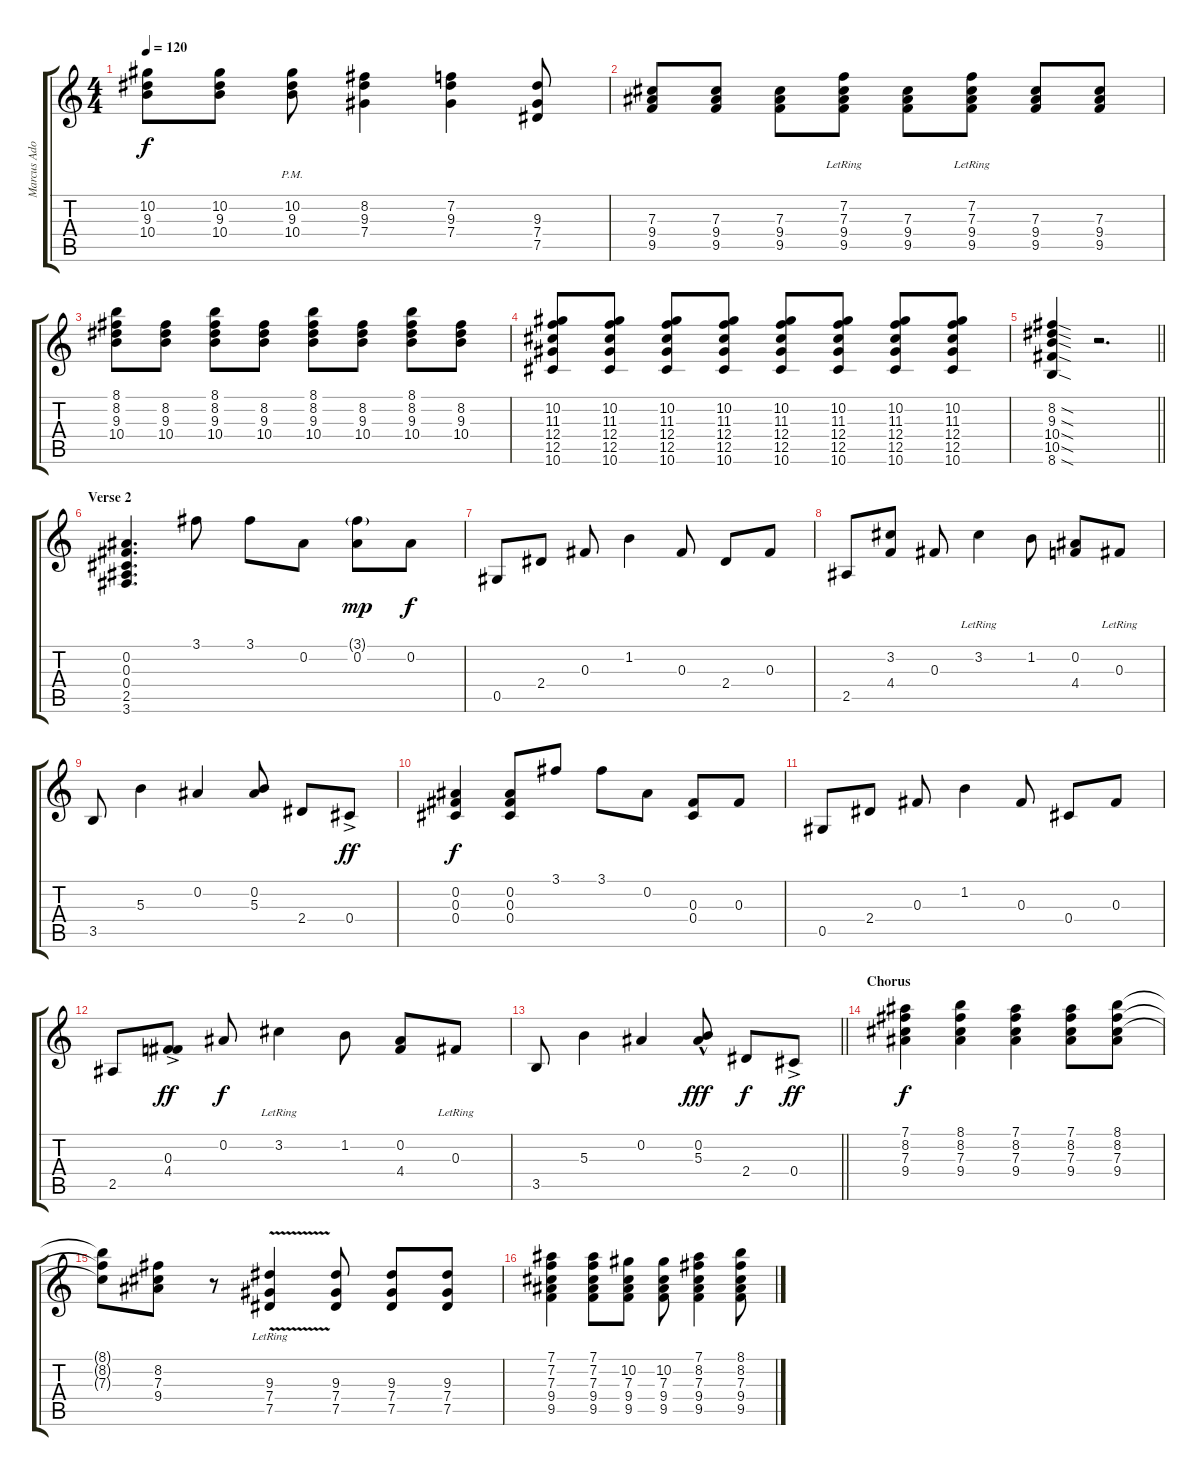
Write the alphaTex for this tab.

\track ("Marcus Adoro(Lead)" "Marcus Ado") {instrument electricguitarjazz}
\staff {score tabs}
\tuning (Eb4 Bb3 Gb3 Db3 Ab2 Eb2) {hide}
\ts (4 4)
\tempo 120
\clef g2
\ks c
(10.2 9.3 10.4).8{dy f} (10.2 9.3 10.4).8 (10.2{pm} 9.3{pm} 10.4{pm}).8 (8.2 9.3 7.4).4 (7.2 9.3 7.4).4 (9.3 7.4 7.5).8 |
(7.3 9.4 9.5).8 (7.3 9.4 9.5).8 (7.3 9.4 9.5).8 (7.2{lr} 7.3 9.4 9.5).8 (7.3 9.4 9.5).8 (7.2{lr} 7.3 9.4 9.5).8 (7.3 9.4 9.5).8 (7.3 9.4 9.5).8 |
(8.1 8.2 9.3 10.4).8 (8.2 9.3 10.4).8 (8.1 8.2 9.3 10.4).8 (8.2 9.3 10.4).8 (8.1 8.2 9.3 10.4).8 (8.2 9.3 10.4).8 (8.1 8.2 9.3 10.4).8 (8.2 9.3 10.4).8 |
(10.2 11.3 12.4 12.5 10.6).8 (10.2 11.3 12.4 12.5 10.6).8 (10.2 11.3 12.4 12.5 10.6).8 (10.2 11.3 12.4 12.5 10.6).8 (10.2 11.3 12.4 12.5 10.6).8 (10.2 11.3 12.4 12.5 10.6).8 (10.2 11.3 12.4 12.5 10.6).8 (10.2 11.3 12.4 12.5 10.6).8 |
\barLineRight lightlight
(8.2{sod} 9.3{sod} 10.4{sod} 10.5{sod} 8.6{sod}).4 r.2{d} |
\section ("" "Verse 2")
(0.2 0.3 0.4 2.5 3.6).4{d volume 13 instrument electricguitarclean} 3.1.8 3.1.8 0.2.8 (3.1{g} 0.2).8{dy mp} 0.2.8{dy f} |
0.5.8 2.4.8 0.3.8 1.2.4 0.3.8 2.4.8 0.3.8 |
2.5.8 (3.2 4.4).8 0.3.8 3.2{lr}.4 1.2.8 (0.2 4.4).8 0.3{lr}.8 |
3.5.8 5.3.4 0.2.4 (0.2 5.3).8 2.4.8 0.4{ac}.8{dy ff} |
(0.2 0.3 0.4).4{dy f} (0.2 0.3 0.4).8 3.1.8 3.1.8 0.2.8 (0.3 0.4).8 0.3.8 |
0.5.8 2.4.8 0.3.8 1.2.4 0.3.8 0.4.8 0.3.8 |
2.5.8 (0.3{ac} 4.4).8{dy ff} 0.2.8{dy f} 3.2{lr}.4 1.2.8 (0.2 4.4).8 0.3{lr}.8 |
\barLineRight lightlight
3.5.8 5.3.4 0.2.4 (0.2 5.3{hac}).8{dy fff} 2.4.8{dy f} 0.4{ac}.8{dy ff} |
\section ("" "Chorus")
(7.1 8.2 7.3 9.4).4{dy f volume 13 instrument overdrivenguitar} (8.1 8.2 7.3 9.4).4 (7.1 8.2 7.3 9.4).4 (7.1 8.2 7.3 9.4).8 (8.1 8.2 7.3 9.4).8 |
(8.1{t} 8.2{t} 7.3{t}).8 (8.2 7.3 9.4).8 r.8 (9.3{v lr} 7.4{v lr} 7.5{v lr}).4 (9.3 7.4 7.5).8 (9.3 7.4 7.5).8 (9.3 7.4 7.5).8 |
(7.1 7.2 7.3 9.4 9.5).4 (7.1 7.2 7.3 9.4 9.5).8 (10.2 7.3 9.4 9.5).8 (10.2 7.3 9.4 9.5).8 (7.1 8.2 7.3 9.4 9.5).4 (8.1 8.2 7.3 9.4 9.5).8
